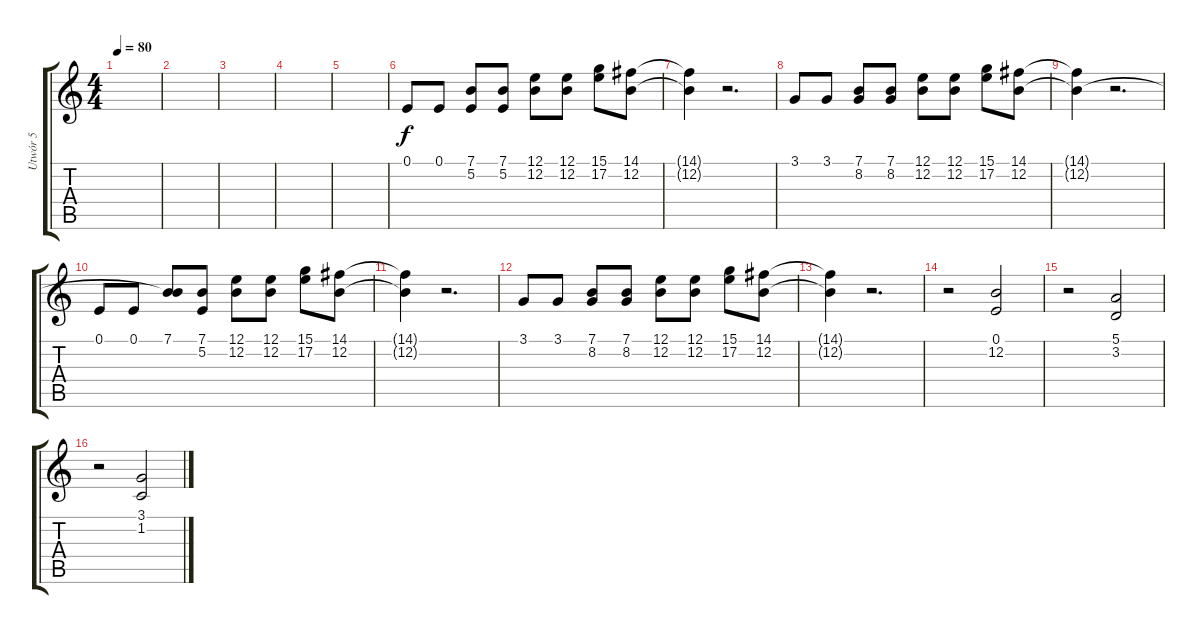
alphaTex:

\track ("Utwór 5" "Utwór 5") {instrument stringensemble1}
\staff {score tabs}
\tuning (E4 B3 G3 D3 A2 E2) {hide}
\ts (4 4)
\tempo 80
\clef g2
\ks c
|
|
|
|
|
0.1.8 0.1.8 (7.1 5.2).8 (7.1 5.2).8 (12.1 12.2).8 (12.1 12.2).8 (15.1 17.2).8 (14.1 12.2).8 |
(14.1{t} 12.2{t}).4 r.2{d} |
3.1.8 3.1.8 (7.1 8.2).8 (7.1 8.2).8 (12.1 12.2).8 (12.1 12.2).8 (15.1 17.2).8 (14.1 12.2).8 |
(14.1{t} 12.2{t}).4 r.2{d} |
0.1.8 0.1.8 (7.1 12.2{t}).8 (7.1 5.2).8 (12.1 12.2).8 (12.1 12.2).8 (15.1 17.2).8 (14.1 12.2).8 |
(14.1{t} 12.2{t}).4 r.2{d} |
3.1.8 3.1.8 (7.1 8.2).8 (7.1 8.2).8 (12.1 12.2).8 (12.1 12.2).8 (15.1 17.2).8 (14.1 12.2).8 |
(14.1{t} 12.2{t}).4 r.2{d} |
r.2{volume 9 instrument stringensemble1} (0.1 12.2).2 |
r.2 (5.1 3.2).2 |
r.2 (3.1 1.2).2
